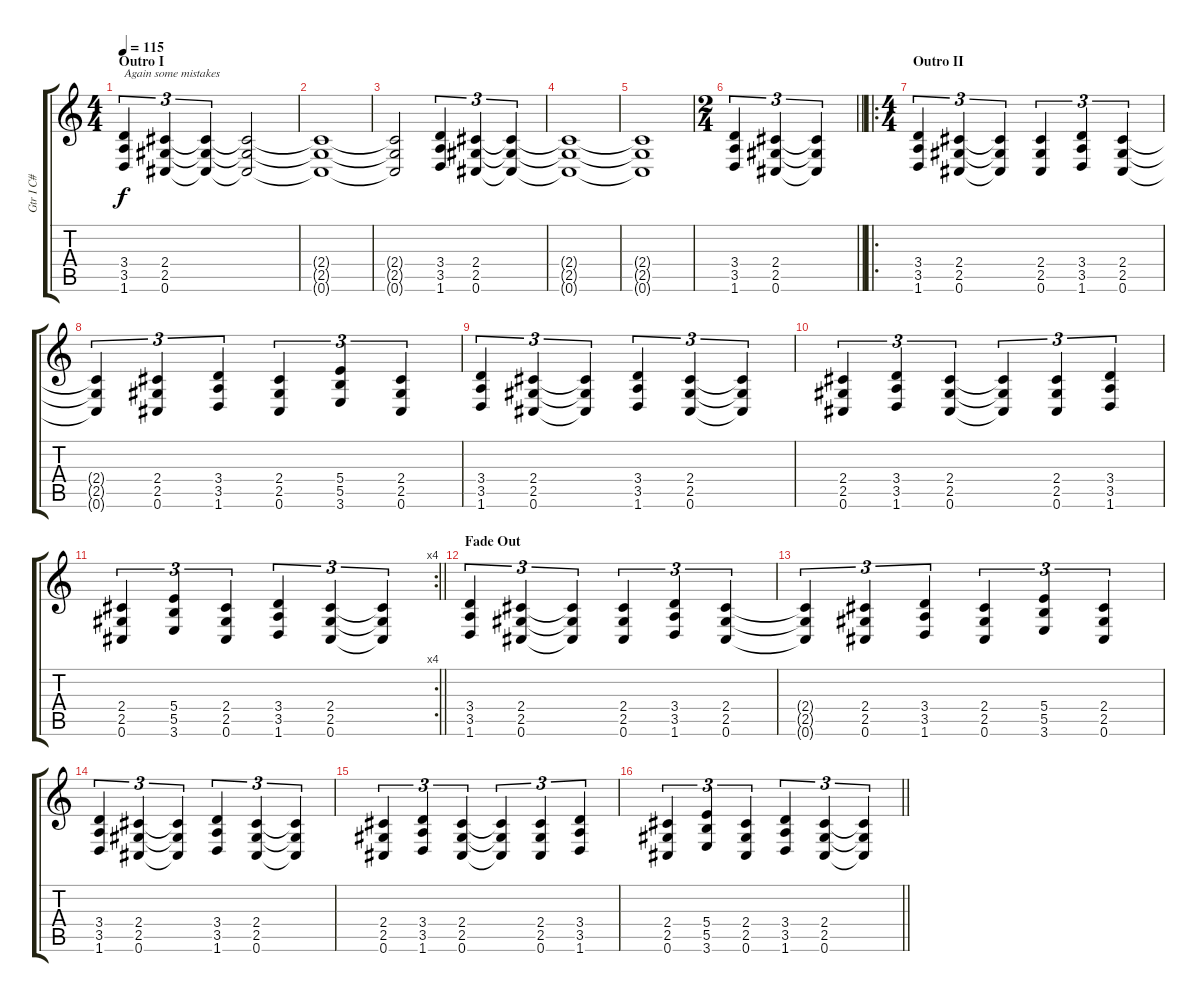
\track ("Gtr I C#" "Gtr I C#") {instrument distortionguitar}
\staff {score tabs}
\tuning (Db4 Ab3 E3 B2 Gb2 Db2) {hide}
\ts (4 4)
\section ("" "Outro I")
\tempo 115
\clef g2
\ks c
(3.4 3.5 1.6).4{tu (3 2) txt "Again some mistakes" dy f} (2.4 2.5 0.6).4{tu (3 2)} (2.4{t} 2.5{t} 0.6{t}).4{tu (3 2)} (2.4{t} 2.5{t} 0.6{t}).2 |
(2.4{t} 2.5{t} 0.6{t}).1 |
(2.4{t} 2.5{t} 0.6{t}).2 (3.4 3.5 1.6).4{tu (3 2)} (2.4 2.5 0.6).4{tu (3 2)} (2.4{t} 2.5{t} 0.6{t}).4{tu (3 2)} |
(2.4{t} 2.5{t} 0.6{t}).1 |
(2.4{t} 2.5{t} 0.6{t}).1 |
\ts (2 4)
\barLineRight lightlight
(3.4 3.5 1.6).4{tu (3 2)} (2.4 2.5 0.6).4{tu (3 2)} (2.4{t} 2.5{t} 0.6{t}).4{tu (3 2)} |
\ro
\ts (4 4)
\section ("" "Outro II")
(3.4 3.5 1.6).4{tu (3 2)} (2.4 2.5 0.6).4{tu (3 2)} (2.4{t} 2.5{t} 0.6{t}).4{tu (3 2)} (2.4 2.5 0.6).4{tu (3 2)} (3.4 3.5 1.6).4{tu (3 2)} (2.4 2.5 0.6).4{tu (3 2)} |
(2.4{t} 2.5{t} 0.6{t}).4{tu (3 2)} (2.4 2.5 0.6).4{tu (3 2)} (3.4 3.5 1.6).4{tu (3 2)} (2.4 2.5 0.6).4{tu (3 2)} (5.4 5.5 3.6).4{tu (3 2)} (2.4 2.5 0.6).4{tu (3 2)} |
(3.4 3.5 1.6).4{tu (3 2)} (2.4 2.5 0.6).4{tu (3 2)} (2.4{t} 2.5{t} 0.6{t}).4{tu (3 2)} (3.4 3.5 1.6).4{tu (3 2)} (2.4 2.5 0.6).4{tu (3 2)} (2.4{t} 2.5{t} 0.6{t}).4{tu (3 2)} |
(2.4 2.5 0.6).4{tu (3 2)} (3.4 3.5 1.6).4{tu (3 2)} (2.4 2.5 0.6).4{tu (3 2)} (2.4{t} 2.5{t} 0.6{t}).4{tu (3 2)} (2.4 2.5 0.6).4{tu (3 2)} (3.4 3.5 1.6).4{tu (3 2)} |
\rc 4
\barLineRight lightlight
(2.4 2.5 0.6).4{tu (3 2)} (5.4 5.5 3.6).4{tu (3 2)} (2.4 2.5 0.6).4{tu (3 2)} (3.4 3.5 1.6).4{tu (3 2)} (2.4 2.5 0.6).4{tu (3 2)} (2.4{t} 2.5{t} 0.6{t}).4{tu (3 2)} |
\section ("" "Fade Out")
(3.4 3.5 1.6).4{tu (3 2) volume 12} (2.4 2.5 0.6).4{tu (3 2)} (2.4{t} 2.5{t} 0.6{t}).4{tu (3 2)} (2.4 2.5 0.6).4{tu (3 2)} (3.4 3.5 1.6).4{tu (3 2)} (2.4 2.5 0.6).4{tu (3 2)} |
(2.4{t} 2.5{t} 0.6{t}).4{tu (3 2)} (2.4 2.5 0.6).4{tu (3 2)} (3.4 3.5 1.6).4{tu (3 2)} (2.4 2.5 0.6).4{tu (3 2)} (5.4 5.5 3.6).4{tu (3 2)} (2.4 2.5 0.6).4{tu (3 2)} |
(3.4 3.5 1.6).4{tu (3 2) volume 11} (2.4 2.5 0.6).4{tu (3 2)} (2.4{t} 2.5{t} 0.6{t}).4{tu (3 2)} (3.4 3.5 1.6).4{tu (3 2)} (2.4 2.5 0.6).4{tu (3 2)} (2.4{t} 2.5{t} 0.6{t}).4{tu (3 2)} |
(2.4 2.5 0.6).4{tu (3 2)} (3.4 3.5 1.6).4{tu (3 2)} (2.4 2.5 0.6).4{tu (3 2)} (2.4{t} 2.5{t} 0.6{t}).4{tu (3 2)} (2.4 2.5 0.6).4{tu (3 2)} (3.4 3.5 1.6).4{tu (3 2)} |
\barLineRight lightlight
(2.4 2.5 0.6).4{tu (3 2)} (5.4 5.5 3.6).4{tu (3 2)} (2.4 2.5 0.6).4{tu (3 2)} (3.4 3.5 1.6).4{tu (3 2)} (2.4 2.5 0.6).4{tu (3 2)} (2.4{t} 2.5{t} 0.6{t}).4{tu (3 2)}
